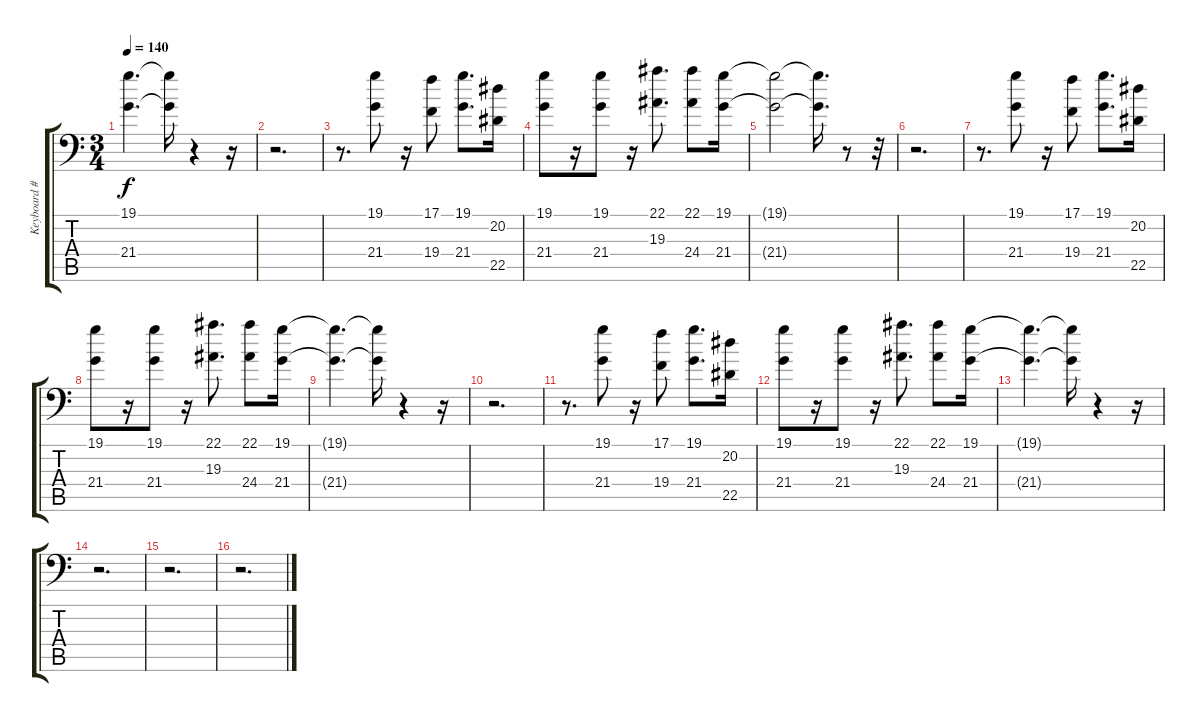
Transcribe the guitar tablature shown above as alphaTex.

\track ("Keyboard #2" "Keyboard #") {instrument brasssection}
\staff {score tabs}
\tuning (C4 G3 Eb3 Bb2 F2 Bb1) {hide}
\ts (3 4)
\tempo 140
\clef f4
\ks c
(19.1{t} 21.4{t}).4{d dy f} (19.1{t} 21.4{t}).16 r.4 r.16 |
r.2{d} |
r.8{d} (19.1 21.4).8 r.16 (17.1 19.4).8 (19.1 21.4).8{d} (20.2 22.5).16 |
(19.1 21.4).8 r.16 (19.1 21.4).8 r.16 (22.1 19.3).8{d} (22.1 24.4).8 (19.1 21.4).16 |
(19.1{t} 21.4{t}).2 (19.1{t} 21.4{t}).16{d} r.8 r.32 |
r.2{d} |
r.8{d} (19.1 21.4).8 r.16 (17.1 19.4).8 (19.1 21.4).8{d} (20.2 22.5).16 |
(19.1 21.4).8 r.16 (19.1 21.4).8 r.16 (22.1 19.3).8{d} (22.1 24.4).8 (19.1 21.4).16 |
(19.1{t} 21.4{t}).4{d} (19.1{t} 21.4{t}).16 r.4 r.16 |
r.2{d} |
r.8{d} (19.1 21.4).8 r.16 (17.1 19.4).8 (19.1 21.4).8{d} (20.2 22.5).16 |
(19.1 21.4).8 r.16 (19.1 21.4).8 r.16 (22.1 19.3).8{d} (22.1 24.4).8 (19.1 21.4).16 |
(19.1{t} 21.4{t}).4{d} (19.1{t} 21.4{t}).16 r.4 r.16 |
r.2{d} |
r.2{d} |
r.2{d}
